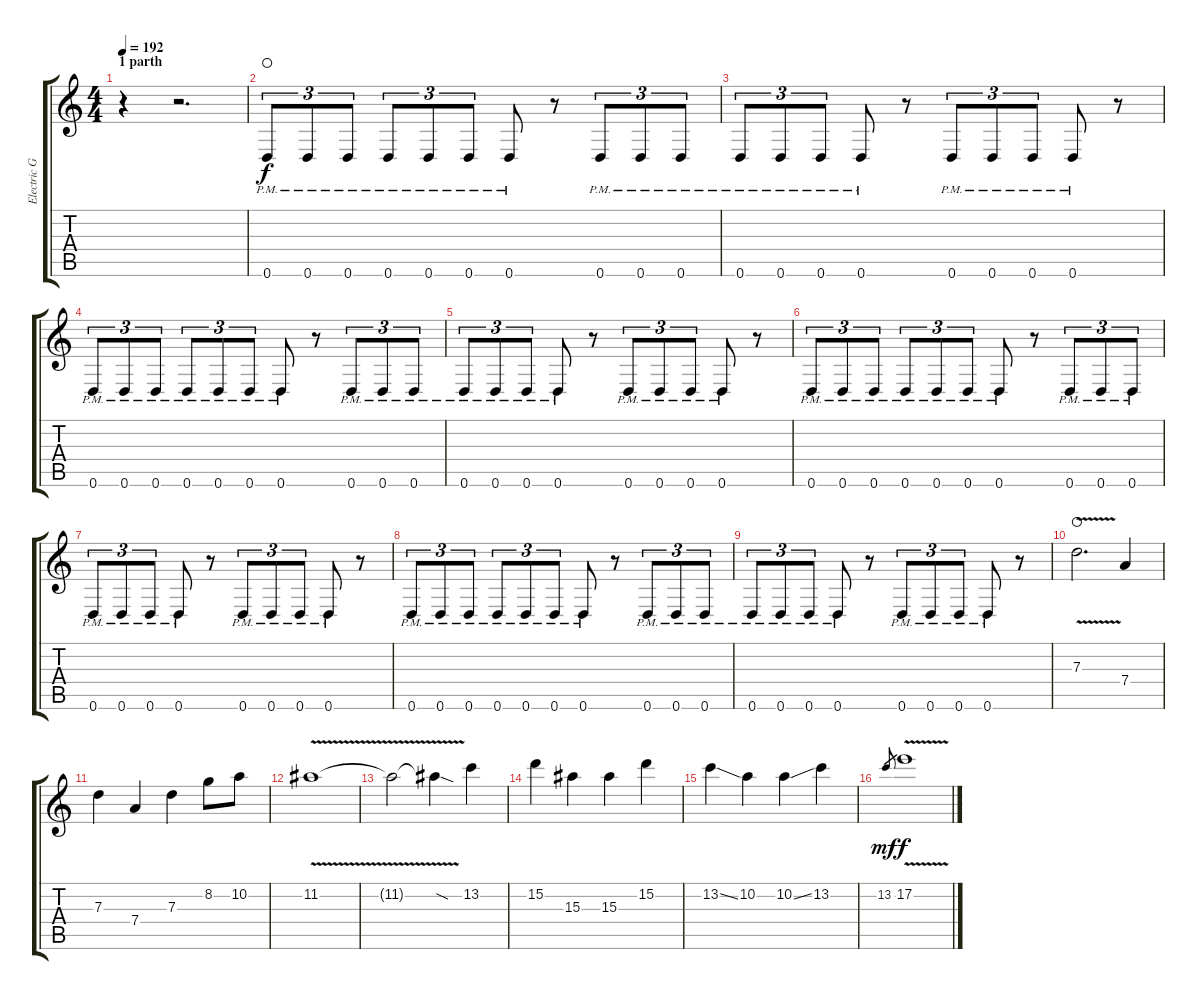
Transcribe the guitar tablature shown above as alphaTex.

\track ("Electric Guitar" "Electric G") {instrument distortionguitar}
\staff {score tabs}
\tuning (E4 B3 G3 D3 A2 D2) {hide}
\ts (4 4)
\section ("" "1 parth")
\tempo 192
\clef g2
\ks c
r.4{dy f instrument distortionguitar} r.2{d} |
0.6{pm}.8{tu (3 2) waho} 0.6{pm}.8{tu (3 2)} 0.6{pm}.8{tu (3 2)} 0.6{pm}.8{tu (3 2)} 0.6{pm}.8{tu (3 2)} 0.6{pm}.8{tu (3 2)} 0.6{pm}.8 r.8 0.6{pm}.8{tu (3 2)} 0.6{pm}.8{tu (3 2)} 0.6{pm}.8{tu (3 2)} |
0.6{pm}.8{tu (3 2)} 0.6{pm}.8{tu (3 2)} 0.6{pm}.8{tu (3 2)} 0.6{pm}.8 r.8 0.6{pm}.8{tu (3 2)} 0.6{pm}.8{tu (3 2)} 0.6{pm}.8{tu (3 2)} 0.6{pm}.8 r.8 |
0.6{pm}.8{tu (3 2)} 0.6{pm}.8{tu (3 2)} 0.6{pm}.8{tu (3 2)} 0.6{pm}.8{tu (3 2)} 0.6{pm}.8{tu (3 2)} 0.6{pm}.8{tu (3 2)} 0.6{pm}.8 r.8 0.6{pm}.8{tu (3 2)} 0.6{pm}.8{tu (3 2)} 0.6{pm}.8{tu (3 2)} |
0.6{pm}.8{tu (3 2)} 0.6{pm}.8{tu (3 2)} 0.6{pm}.8{tu (3 2)} 0.6{pm}.8 r.8 0.6{pm}.8{tu (3 2)} 0.6{pm}.8{tu (3 2)} 0.6{pm}.8{tu (3 2)} 0.6{pm}.8 r.8 |
0.6{pm}.8{tu (3 2)} 0.6{pm}.8{tu (3 2)} 0.6{pm}.8{tu (3 2)} 0.6{pm}.8{tu (3 2)} 0.6{pm}.8{tu (3 2)} 0.6{pm}.8{tu (3 2)} 0.6{pm}.8 r.8 0.6{pm}.8{tu (3 2)} 0.6{pm}.8{tu (3 2)} 0.6{pm}.8{tu (3 2)} |
0.6{pm}.8{tu (3 2)} 0.6{pm}.8{tu (3 2)} 0.6{pm}.8{tu (3 2)} 0.6{pm}.8 r.8 0.6{pm}.8{tu (3 2)} 0.6{pm}.8{tu (3 2)} 0.6{pm}.8{tu (3 2)} 0.6{pm}.8 r.8 |
0.6{pm}.8{tu (3 2)} 0.6{pm}.8{tu (3 2)} 0.6{pm}.8{tu (3 2)} 0.6{pm}.8{tu (3 2)} 0.6{pm}.8{tu (3 2)} 0.6{pm}.8{tu (3 2)} 0.6{pm}.8 r.8 0.6{pm}.8{tu (3 2)} 0.6{pm}.8{tu (3 2)} 0.6{pm}.8{tu (3 2)} |
0.6{pm}.8{tu (3 2)} 0.6{pm}.8{tu (3 2)} 0.6{pm}.8{tu (3 2)} 0.6{pm}.8 r.8 0.6{pm}.8{tu (3 2)} 0.6{pm}.8{tu (3 2)} 0.6{pm}.8{tu (3 2)} 0.6{pm}.8 r.8 |
7.3{v}.2{d waho} 7.4.4 |
7.3.4 7.4.4 7.3.4 8.2.8 10.2.8 |
11.2{v}.1 |
11.2{v t}.2 11.2{v sod t}.4 13.2.4 |
15.2.4 15.3.4 15.3.4 15.2.4 |
13.2{ss}.4 10.2.4 10.2{ss}.4 13.2.4 |
13.2.8{gr dy mf} 17.2{v}.1{dy f}
